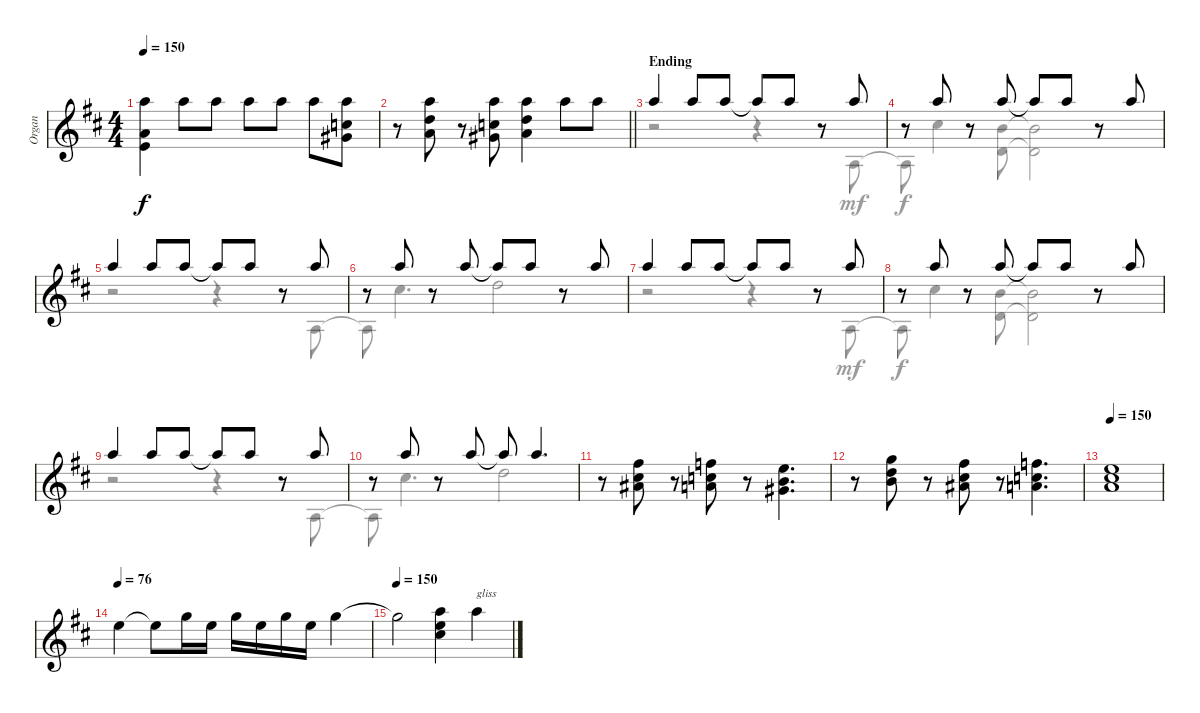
\track ("Organ" "Organ") {instrument drawbarorgan}
\staff {score}
\tuning (E4 B3 G3 D3 A2 E2 B1) {hide}
\voice
\ts (4 4)
\tempo 150
\clef g2
\ks d
(5.1 5.2 26.3).4{dy f} 17.1.8 17.1.8 17.1.8 17.1.8 17.1.8 (17.1 13.2 13.3).8 |
\barLineRight lightlight
r.8 (5.1 15.2 26.3).8 r.8 (17.1 13.2 13.3).8 (17.1 15.2 14.3).4 17.1.8 17.1.8 |
\section ("" "Ending")
17.1.4 17.1.8 17.1.8 17.1{t}.8 17.1.8 r.8 17.1.8 |
r.8 17.1.8 r.8 17.1.8 17.1{t}.8 17.1.8 r.8 17.1.8 |
17.1.4 17.1.8 17.1.8 17.1{t}.8 17.1.8 r.8 17.1.8 |
r.8 17.1.8 r.8 17.1.8 17.1{t}.8 17.1.8 r.8 17.1.8 |
17.1.4 17.1.8 17.1.8 17.1{t}.8 17.1.8 r.8 17.1.8 |
r.8 17.1.8 r.8 17.1.8 17.1{t}.8 17.1.8 r.8 17.1.8 |
17.1.4 17.1.8 17.1.8 17.1{t}.8 17.1.8 r.8 17.1.8 |
r.8 17.1.8 r.8 17.1.8 17.1{t}.8 17.1.4{d} |
r.8 (6.1 14.2 23.3).8 r.8 (13.1 13.2 14.3).8 r.8 (12.1 12.2 13.3).4{d} |
r.8 (15.1 15.2 16.3).8 r.8 (14.1 14.2 15.3).8 r.8 (13.1 13.2 14.3).4{d} |
\tempo 150
(5.1 14.2 21.3).1 |
\tempo 76
12.1.4 12.1{t}.8 15.1.16 12.1.16 15.1.16 12.1.16 15.1.16 12.1.16 15.1.4 |
\tempo 150
15.1{t}.2 (17.1 17.2 18.3).4 17.1.4{txt "gliss"}
\voice
\clef g2
\ottava regular
\simile none
\ks d
|
\barLineRight lightlight
|
r.2 r.4 r.8 2.3.8{dy mf} |
2.3{t}.8{dy f} 9.1.4 (7.1 3.2).8 (7.1{t} 3.2{t}).2 |
r.2 r.4 r.8 2.3.8 |
2.3{t}.8 9.1.4{d} 10.1.2 |
r.2 r.4 r.8 2.3.8{dy mf} |
2.3{t}.8{dy f} 9.1.4 (7.1 3.2).8 (7.1{t} 3.2{t}).2 |
r.2 r.4 r.8 2.3.8 |
2.3{t}.8 9.1.4{d} 10.1.2 |
|
|
|
|
